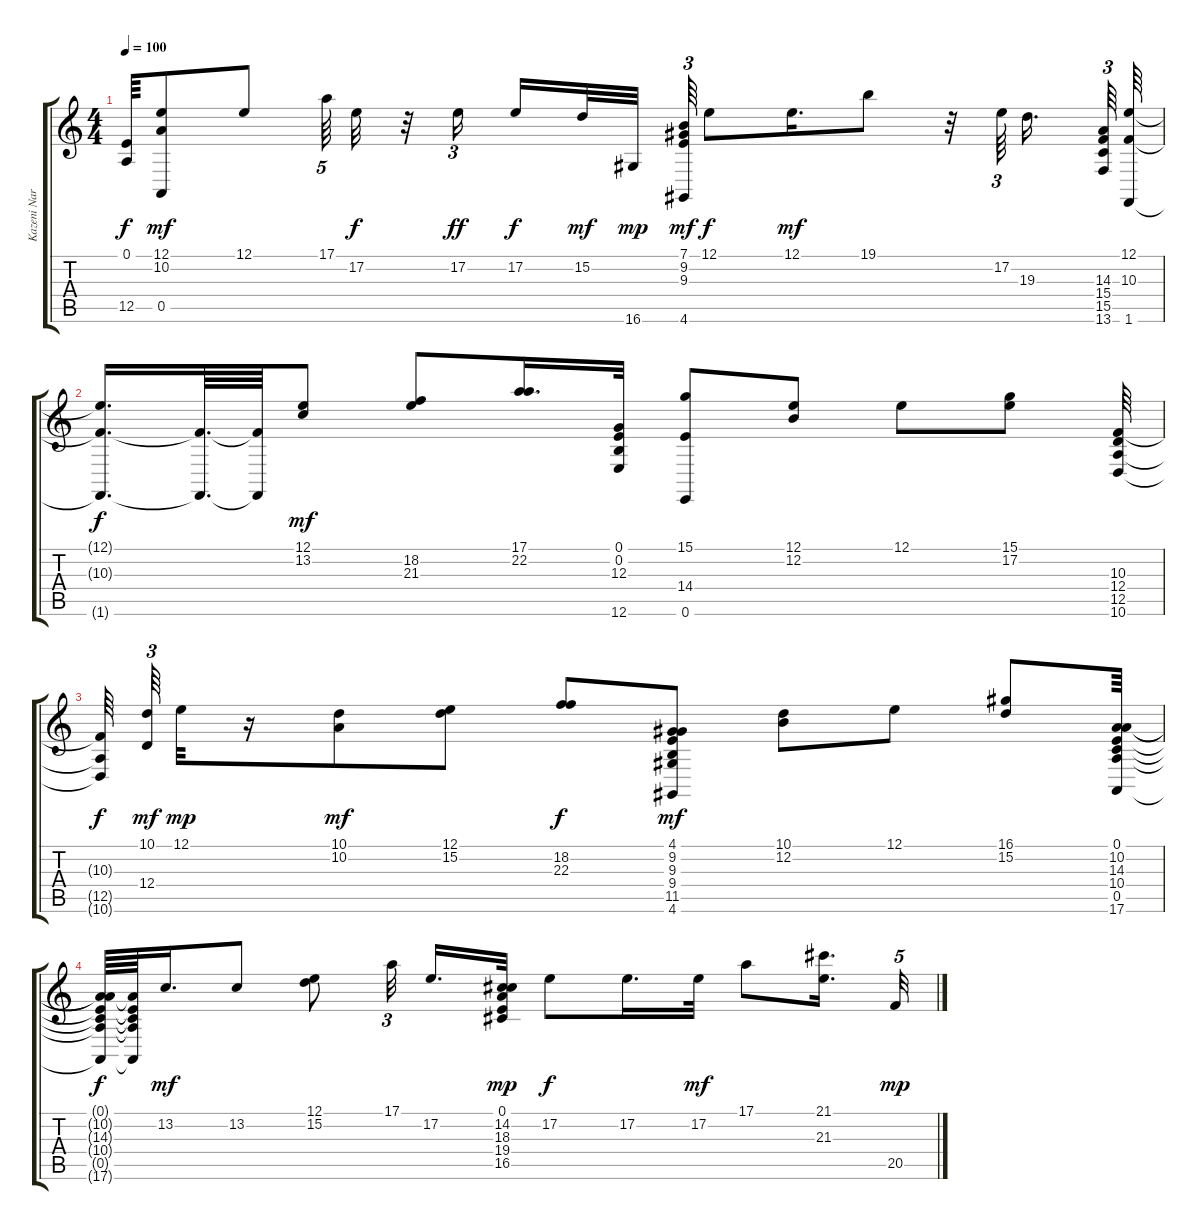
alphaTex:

\track ("Kazeni Nari Tai    " "Kazeni Nar") {instrument orchestralharp}
\staff {score tabs}
\tuning (E4 B3 G3 D3 A2 E2) {hide}
\ts (4 4)
\tempo 100
\clef g2
\ks c
(0.1{t} 12.5{t}).64{dy f} (12.1 10.2 0.5).8{dy mf} 12.1.8 17.1.64{tu (5 4)} 17.2.32{dy f} r.32 17.2.16{tu (3 2) dy ff beam splitsecondary} 17.2.16{dy f} 15.2.32{dy mf} 16.6.32{dy mp} (7.1 9.2 9.3 4.6).64{tu (3 2) dy mf} 12.1.8{dy f} 12.1.16{d dy mf} 19.1.8 r.32 17.2.64{tu (3 2) beam splitsecondary} 19.3.16{d} (14.3 15.4 15.5 13.6).64{tu (3 2)} (12.1 10.3 1.6).64 |
(12.1{t} 10.3{t} 1.6{t}).16{d dy f} (10.3{t} 1.6{t}).64{d} (10.3{t} 1.6{t}).64 (12.1 13.2).8{dy mf} (18.2 21.3).8 (17.1 22.2).16{d} (0.1 0.2 12.3 12.6).32 (15.1 14.4 0.6).8 (12.1 12.2).8 12.1.8 (15.1 17.2).8 (10.3 12.4 12.5 10.6).64 |
(10.3{t} 12.5{t} 10.6{t}).64{dy f beam splitsecondary} (10.1 12.4).64{tu (3 2) dy mf} 12.1.32{dy mp} r.16 (10.1 10.2).8{dy mf} (12.1 15.2).8 (18.2 22.3).8{dy f} (4.1 9.2 9.3 9.4 11.5 4.6).8{dy mf} (10.1 12.2).8 12.1.8 (16.1 15.2).8 (0.1 10.2 14.3 10.4 0.5 17.6).64 |
(0.1{t} 10.2{t} 14.3{t} 10.4{t} 0.5{t} 17.6{t}).64{dy f} (0.1{t} 14.3{t} 10.4{t} 0.5{t} 17.6{t}).64 13.2.16{d dy mf} 13.2.8 (12.1 15.2).8 17.1.32{tu (3 2) beam splitsecondary} 17.2.16{d} (0.1 14.2 18.3 19.4 16.5).32{dy mp} 17.2.8{dy f} 17.2.16{d} 17.2.32{dy mf} 17.1.8 (21.1 21.3).16{d} 20.5.32{tu (5 4) dy mp}
